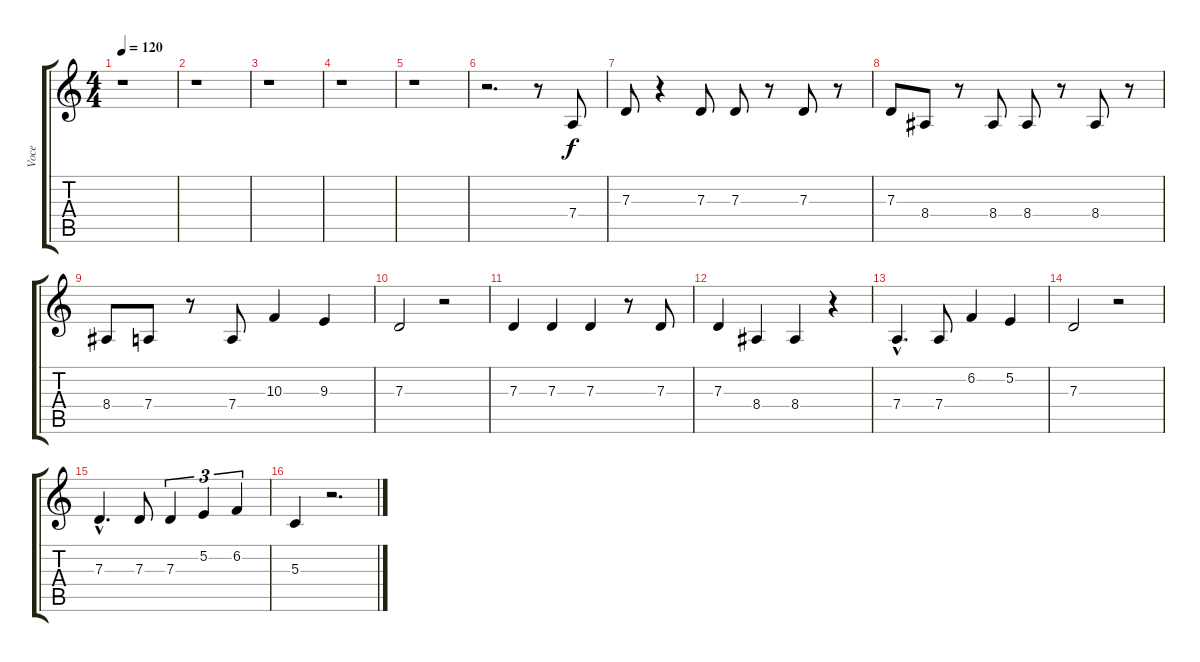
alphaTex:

\track ("Voce" "Voce") {instrument altosax}
\staff {score tabs}
\tuning (E4 B3 G3 D3 A2 E2) {hide}
\ts (4 4)
\tempo 120
\clef g2
\ks c
r.1{dy f} |
r.1 |
r.1 |
r.1 |
r.1 |
r.2{d} r.8 7.4.8 |
7.3.8 r.4 7.3.8 7.3.8 r.8 7.3.8 r.8 |
7.3.8 8.4.8 r.8 8.4.8 8.4.8 r.8 8.4.8 r.8 |
8.4.8 7.4.8 r.8 7.4.8 10.3.4 9.3.4 |
7.3.2 r.2 |
7.3.4 7.3.4 7.3.4 r.8 7.3.8 |
7.3.4 8.4.4 8.4.4 r.4 |
7.4{hac}.4{d} 7.4.8 6.2.4 5.2.4 |
7.3.2 r.2 |
7.3{hac}.4{d} 7.3.8 7.3.4{tu (3 2)} 5.2.4{tu (3 2)} 6.2.4{tu (3 2)} |
5.3.4 r.2{d}
